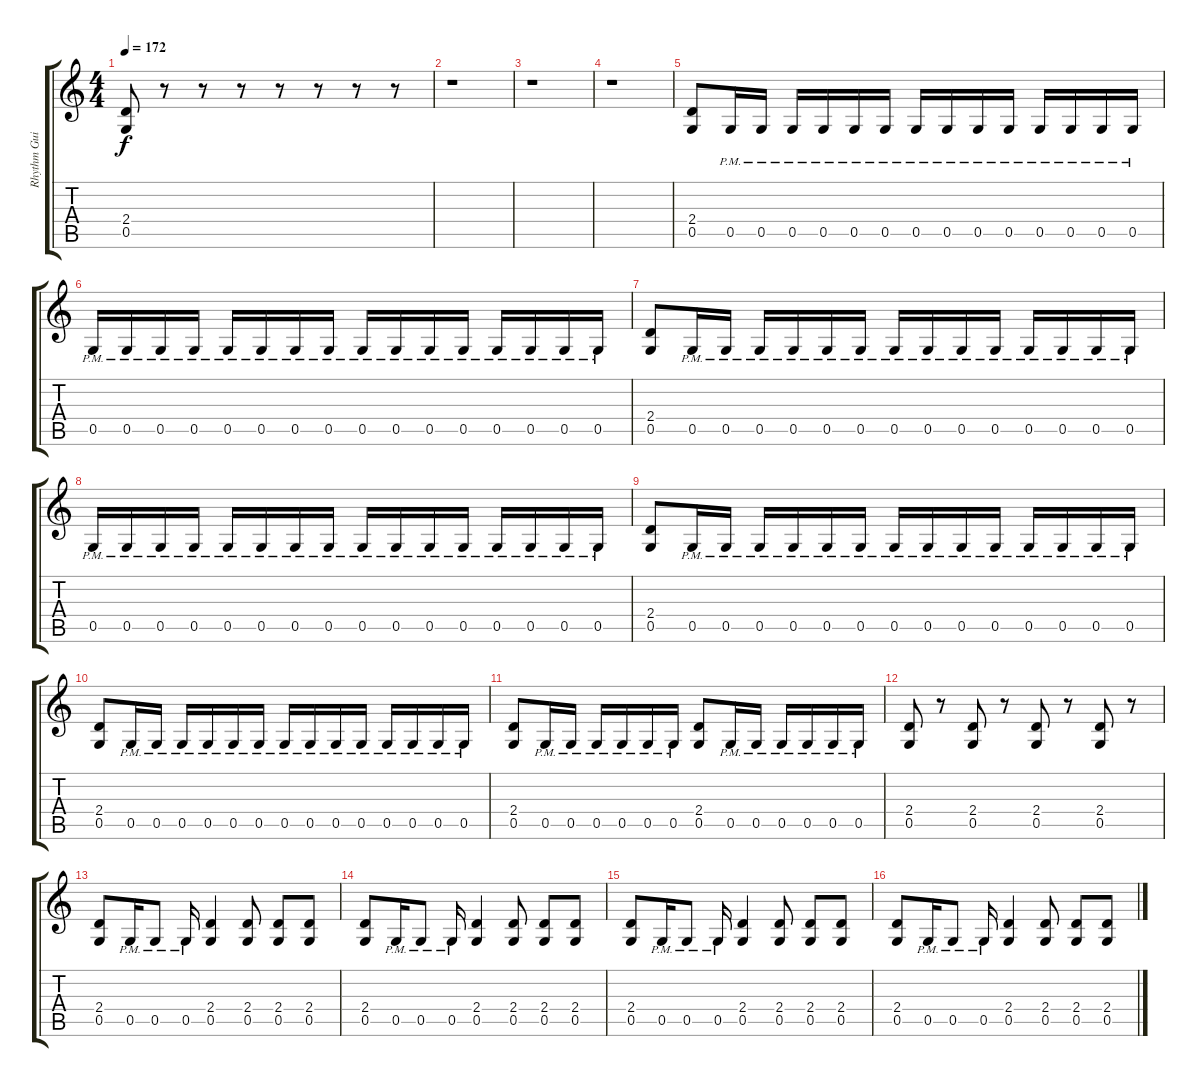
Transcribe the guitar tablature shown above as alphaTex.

\track ("Rhythm Guitar 2" "Rhythm Gui") {instrument distortionguitar}
\staff {score tabs}
\tuning (D4 A3 F3 C3 G2 C2) {hide}
\ts (4 4)
\tempo 172
\clef g2
\ks c
(2.4 0.5).8{dy f} r.8 r.8 r.8 r.8 r.8 r.8 r.8 |
r.1 |
r.1 |
r.1 |
(2.4 0.5).8 0.5{pm}.16 0.5{pm}.16 0.5{pm}.16 0.5{pm}.16 0.5{pm}.16 0.5{pm}.16 0.5{pm}.16 0.5{pm}.16 0.5{pm}.16 0.5{pm}.16 0.5{pm}.16 0.5{pm}.16 0.5{pm}.16 0.5{pm}.16 |
0.5{pm}.16 0.5{pm}.16 0.5{pm}.16 0.5{pm}.16 0.5{pm}.16 0.5{pm}.16 0.5{pm}.16 0.5{pm}.16 0.5{pm}.16 0.5{pm}.16 0.5{pm}.16 0.5{pm}.16 0.5{pm}.16 0.5{pm}.16 0.5{pm}.16 0.5{pm}.16 |
(2.4 0.5).8 0.5{pm}.16 0.5{pm}.16 0.5{pm}.16 0.5{pm}.16 0.5{pm}.16 0.5{pm}.16 0.5{pm}.16 0.5{pm}.16 0.5{pm}.16 0.5{pm}.16 0.5{pm}.16 0.5{pm}.16 0.5{pm}.16 0.5{pm}.16 |
0.5{pm}.16 0.5{pm}.16 0.5{pm}.16 0.5{pm}.16 0.5{pm}.16 0.5{pm}.16 0.5{pm}.16 0.5{pm}.16 0.5{pm}.16 0.5{pm}.16 0.5{pm}.16 0.5{pm}.16 0.5{pm}.16 0.5{pm}.16 0.5{pm}.16 0.5{pm}.16 |
(2.4 0.5).8 0.5{pm}.16 0.5{pm}.16 0.5{pm}.16 0.5{pm}.16 0.5{pm}.16 0.5{pm}.16 0.5{pm}.16 0.5{pm}.16 0.5{pm}.16 0.5{pm}.16 0.5{pm}.16 0.5{pm}.16 0.5{pm}.16 0.5{pm}.16 |
(2.4 0.5).8 0.5{pm}.16 0.5{pm}.16 0.5{pm}.16 0.5{pm}.16 0.5{pm}.16 0.5{pm}.16 0.5{pm}.16 0.5{pm}.16 0.5{pm}.16 0.5{pm}.16 0.5{pm}.16 0.5{pm}.16 0.5{pm}.16 0.5{pm}.16 |
(2.4 0.5).8 0.5{pm}.16 0.5{pm}.16 0.5{pm}.16 0.5{pm}.16 0.5{pm}.16 0.5{pm}.16 (2.4 0.5).8 0.5{pm}.16 0.5{pm}.16 0.5{pm}.16 0.5{pm}.16 0.5{pm}.16 0.5{pm}.16 |
(2.4 0.5).8 r.8 (2.4 0.5).8 r.8 (2.4 0.5).8 r.8 (2.4 0.5).8 r.8 |
(2.4 0.5).8 0.5{pm}.16 0.5{pm}.8 0.5{pm}.16 (2.4 0.5).4 (2.4 0.5).8 (2.4 0.5).8 (2.4 0.5).8 |
(2.4 0.5).8 0.5{pm}.16 0.5{pm}.8 0.5{pm}.16 (2.4 0.5).4 (2.4 0.5).8 (2.4 0.5).8 (2.4 0.5).8 |
(2.4 0.5).8 0.5{pm}.16 0.5{pm}.8 0.5{pm}.16 (2.4 0.5).4 (2.4 0.5).8 (2.4 0.5).8 (2.4 0.5).8 |
(2.4 0.5).8 0.5{pm}.16 0.5{pm}.8 0.5{pm}.16 (2.4 0.5).4 (2.4 0.5).8 (2.4 0.5).8 (2.4 0.5).8
